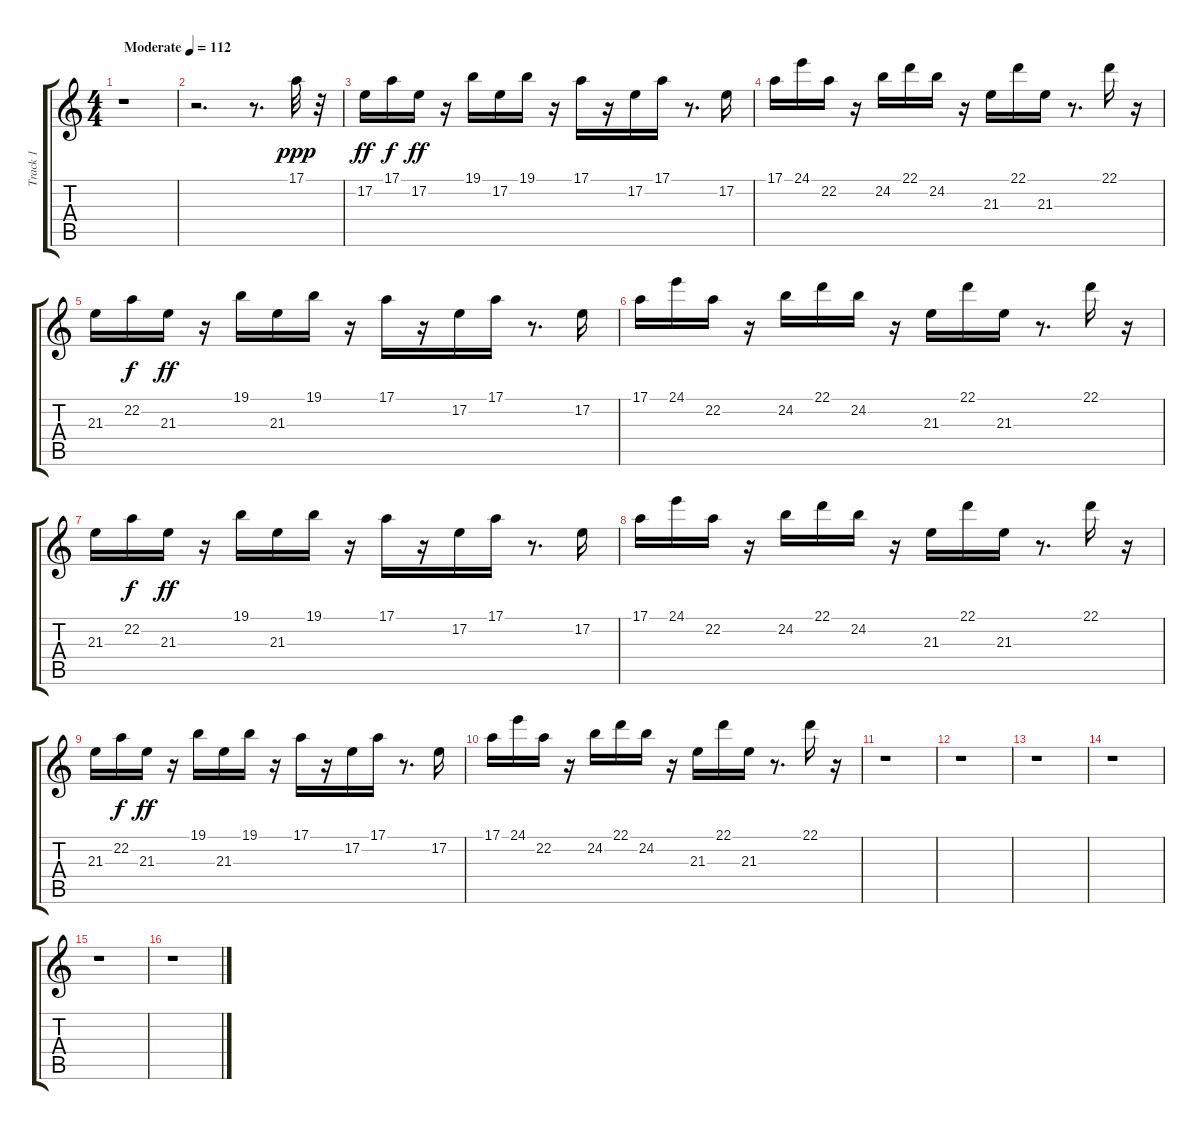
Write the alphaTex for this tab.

\track ("Track 1" "Track 1") {instrument lead2sawtooth}
\staff {score tabs}
\tuning (E4 B3 G3 D3 A2 E2) {hide}
\ts (4 4)
\tempo (112 "Moderate")
\clef g2
\ks c
r.1{dy ppp instrument lead2sawtooth} |
r.2{d} r.8{d} 17.1.32 r.32 |
17.2.16{dy ff} 17.1.16{dy f} 17.2.16{dy ff} r.16 19.1.16 17.2.16 19.1.16 r.16 17.1.16 r.16 17.2.16 17.1.16 r.8{d} 17.2.16 |
17.1.16 24.1.16 22.2.16 r.16 24.2.16 22.1.16 24.2.16 r.16 21.3.16 22.1.16 21.3.16 r.8{d} 22.1.16 r.16 |
21.3.16 22.2.16{dy f} 21.3.16{dy ff} r.16 19.1.16 21.3.16 19.1.16 r.16 17.1.16 r.16 17.2.16 17.1.16 r.8{d} 17.2.16 |
17.1.16 24.1.16 22.2.16 r.16 24.2.16 22.1.16 24.2.16 r.16 21.3.16 22.1.16 21.3.16 r.8{d} 22.1.16 r.16 |
21.3.16 22.2.16{dy f} 21.3.16{dy ff} r.16 19.1.16 21.3.16 19.1.16 r.16 17.1.16 r.16 17.2.16 17.1.16 r.8{d} 17.2.16 |
17.1.16 24.1.16 22.2.16 r.16 24.2.16 22.1.16 24.2.16 r.16 21.3.16 22.1.16 21.3.16 r.8{d} 22.1.16 r.16 |
21.3.16 22.2.16{dy f} 21.3.16{dy ff} r.16 19.1.16 21.3.16 19.1.16 r.16 17.1.16 r.16 17.2.16 17.1.16 r.8{d} 17.2.16 |
17.1.16 24.1.16 22.2.16 r.16 24.2.16 22.1.16 24.2.16 r.16 21.3.16 22.1.16 21.3.16 r.8{d} 22.1.16 r.16 |
r.1 |
r.1 |
r.1 |
r.1 |
r.1 |
r.1
